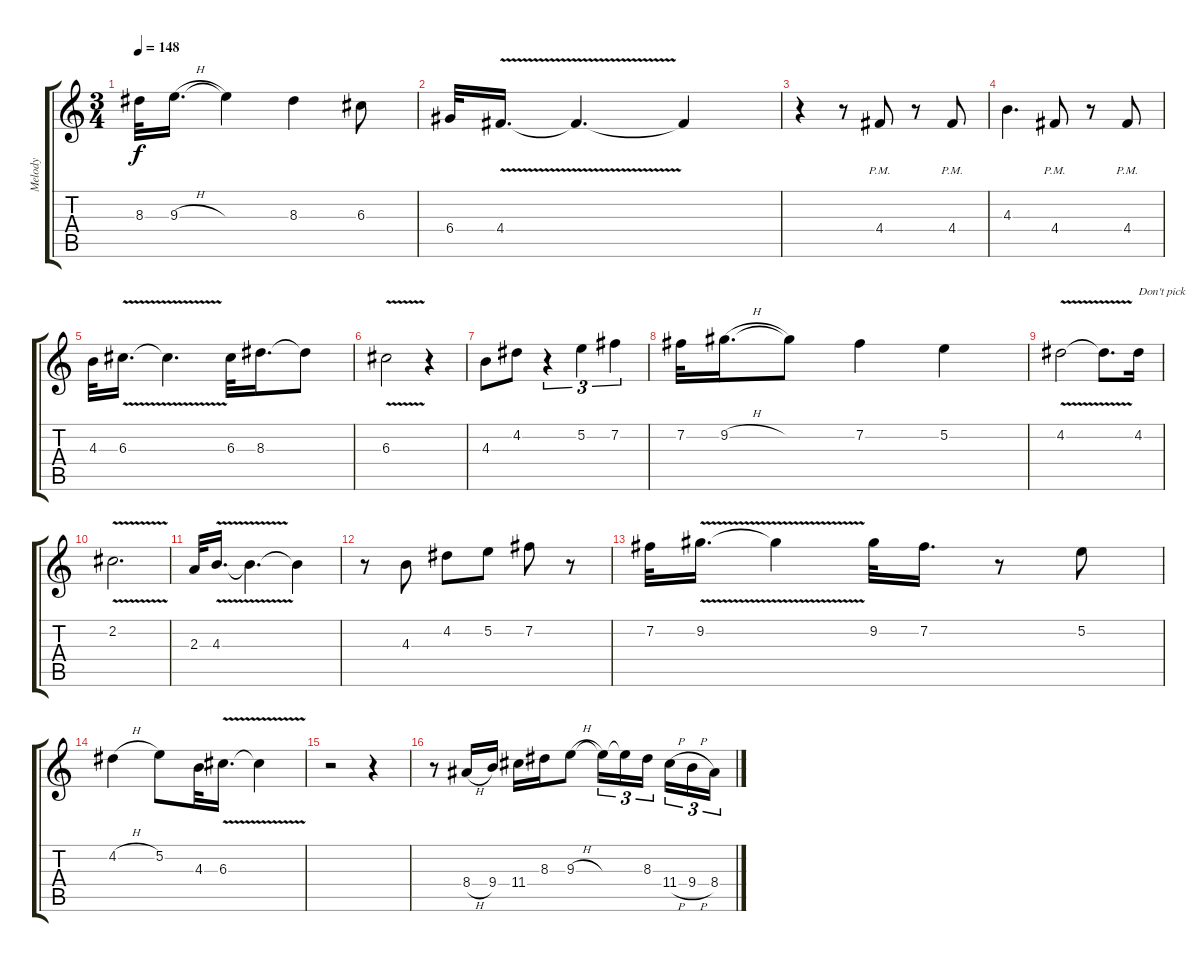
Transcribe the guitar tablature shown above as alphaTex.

\track ("Melody" "Melody") {instrument overdrivenguitar}
\staff {score tabs}
\tuning (E4 B3 G3 D3 A2 E2) {hide}
\ts (3 4)
\tempo 148
\clef g2
\ks c
8.3.32{dy f} 9.3{h}.16{d} 9.3{t}.4 8.3.4 6.3.8 |
6.4.32 4.4{v}.16{d} 4.4{t}.4{d} 4.4{t}.4 |
r.4 r.8 4.4{pm}.8 r.8 4.4{pm}.8 |
4.3.4{d} 4.4{pm}.8 r.8 4.4{pm}.8 |
4.3.32 6.3{v}.16{d} 6.3{t}.4{d} 6.3.32 8.3.16{d} 8.3{t}.8 |
6.3{v}.2 r.4 |
4.3.8 4.2.8 r.4{tu (3 2)} 5.2.4{tu (3 2)} 7.2.4{tu (3 2)} |
7.2.32 9.2{h}.16{d} 9.2{t}.8 7.2.4 5.2.4 |
4.2{v}.2 4.2{t}.8{d} 4.2.16{txt "Don't pick"} |
2.2{v}.2{d} |
2.3.32 4.3{v}.16{d} 4.3{t}.4{d} 4.3{t}.4 |
r.8 4.3.8 4.2.8 5.2.8 7.2.8 r.8 |
7.2.32 9.2{v}.16{d} 9.2{t}.4 9.2.32 7.2.16{d} r.8 5.2.8 |
4.2{h}.4 5.2.8 4.3.32 6.3{v}.16{d} 6.3{t}.4 |
r.2 r.4 |
r.8 8.4{h}.16 9.4.16 11.4.16 8.3.16 9.3{h}.8 9.3{t}.16{tu (3 2)} 9.3{t}.16{tu (3 2)} 8.3.16{tu (3 2)} 11.4{h}.16{tu (3 2)} 9.4{h}.16{tu (3 2)} 8.4.16{tu (3 2)}
